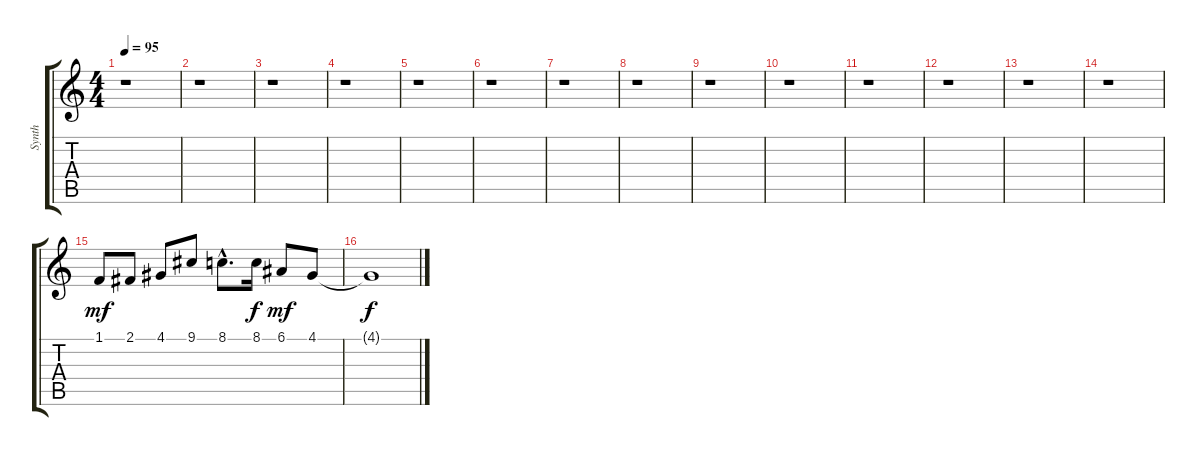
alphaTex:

\track ("Synth" "Synth") {instrument fx4atmosphere}
\staff {score tabs}
\tuning (E4 B3 G3 D3 A2 E2) {hide}
\ts (4 4)
\tempo 95
\clef g2
\ks c
r.1{dy f} |
r.1 |
r.1 |
r.1 |
r.1 |
r.1 |
r.1 |
r.1 |
r.1 |
r.1 |
r.1 |
r.1 |
r.1 |
r.1 |
1.1.8{dy mf} 2.1.8 4.1.8 9.1.8 8.1{hac}.8{d} 8.1.16{dy f} 6.1.8{dy mf} 4.1.8 |
4.1{t}.1{dy f}
